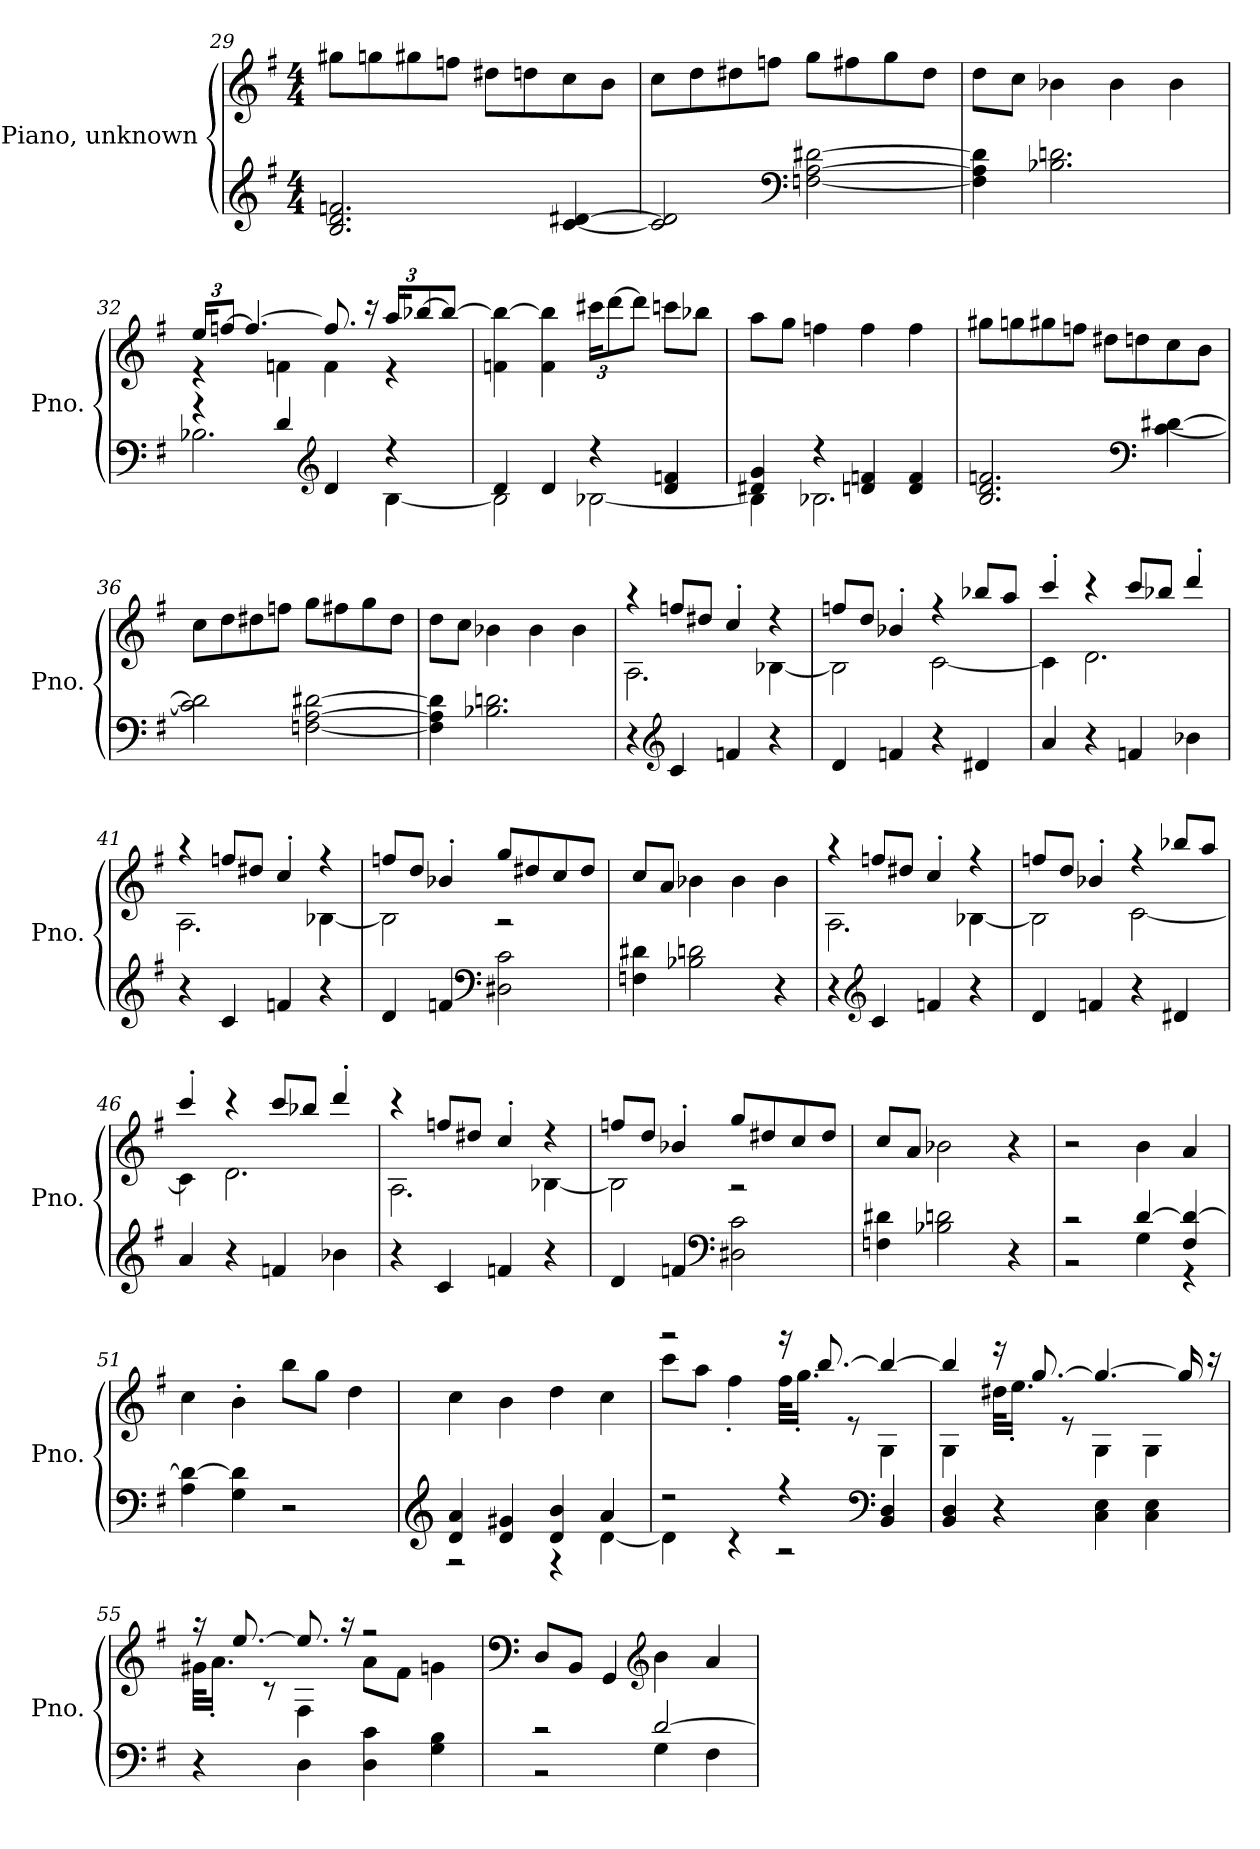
**kern	**kern
*part1	*part1
*staff2	*staff1
*I"Piano, unknown	*
*I'Pno.	*
!!LO:LB:g=z
*clefG2	*clefG2
*k[f#]	*k[f#]
*M4/4	*M4/4
=29	=29
2.B/ 2.d/ 2.fn/	8gg#X\L
.	8ggn\
.	8gg#X\
.	8ffn\J
.	8dd#X\L
.	8ddn\
[4c/ [4d#X/	8cc\
.	8b\J
=30	=30
2c/] 2d#/]	8cc\L
.	8dd\
.	8dd#X\
.	8ffn\J
*clefF4	*
[2Fn\ [2A\ [2d#X\	8gg\L
.	8ff#X\
.	8gg\
.	8dd#\J
=31	=31
4F\] 4A\] 4d#\]	8dd\L
.	8cc\J
2.B-X\ 2.dn\	4b-X\
.	4b-\
.	4b-\
!!LO:PB:g=z
=32	=32
*^	*
*	*	*Xbrackettup
*	*	*^
4r	2.B-X\	24ee/KL	4r
.	.	[12ffn/J	.
.	.	4.ff/_	.
4d/	.	.	4fn\
*clefG2	*	*	*
4d/	.	8.ff/]	4f\
.	.	16r	.
4r	[4B-\	24aa/KL	4r
.	.	[12bb-X/	.
.	.	8bb-/J_	.
*	*	*v	*v
=33	=33	=33
4d/	2B-\]	4fn\ 4bb-\_
4d/	.	4f\ 4bb-\]
4r	[2B-X\	24ccc#X\KL
.	.	[12ddd\
.	.	8ddd\J]
4d/ 4fn/	.	8cccn\L
.	.	8bb-X\J
=34	=34	=34
4d#X/ 4g/	4B-\]	8aa\L
.	.	8gg\J
4r	2.B-X\	4ffn\
4dn/ 4fn/	.	4ff\
4d/ 4f/	.	4ff\
*v	*v	*
!!LO:LB:g=z
=35	=35
2.B/ 2.d/ 2.fn/	8gg#X\L
.	8ggn\
.	8gg#X\
.	8ffn\J
.	8dd#X\L
.	8ddn\
*clefF4	*
[4c\ [4d#X\	8cc\
.	8b\J
=36	=36
2c\] 2d#\]	8cc\L
.	8dd\
.	8dd#X\
.	8ffn\J
[2Fn\ [2A\ [2d#X\	8gg\L
.	8ff#X\
.	8gg\
.	8dd#\J
=37	=37
4F\] 4A\] 4d#\]	8dd\L
.	8cc\J
2.B-X\ 2.dn\	4b-X\
.	4b-\
.	4b-\
=38	=38
*	*^
4r	4r	2.A\
*clefG2	*	*
4c/	8ffn/L	.
.	8dd#X/J	.
4fn/	4cc'/	.
4r	4r	[4B-X\
!!LO:LB:g=z	!!
=39	=39	=39
4d/	8ffn/L	2B-\]
.	8dd/J	.
4fn/	4b-X'/	.
4r	4r	[2c\
4d#X/	8bb-X/L	.
.	8aa/J	.
=40	=40	=40
4a/	4ccc'/	4c\]
4r	4r	2.d\
4fn/	8ccc/L	.
.	8bb-X/J	.
4b-X\	4ddd'/	.
=41	=41	=41
4r	4r	2.A\
4c/	8ffn/L	.
.	8dd#X/J	.
4fn/	4cc'/	.
4r	4r	[4B-X\
=42	=42	=42
4d/	8ffn/L	2B-\]
.	8dd/J	.
4fn/	4b-X'/	.
*clefF4	*	*
2D#X\ 2c\	8gg/L	2r
.	8dd#X/	.
.	8cc/	.
.	8dd#/J	.
*	*v	*v
=43	=43
4Fn\ 4d#X\	8cc/L
.	8a/J
2B-X\ 2dn\	4b-X\
.	4b-\
4r	4b-\
!!LO:LB:g=z
=44	=44
*	*^
4r	4r	2.A\
*clefG2	*	*
4c/	8ffn/L	.
.	8dd#X/J	.
4fn/	4cc'/	.
4r	4r	[4B-X\
=45	=45	=45
4d/	8ffn/L	2B-\]
.	8dd/J	.
4fn/	4b-X'/	.
4r	4r	[2c\
4d#X/	8bb-X/L	.
.	8aa/J	.
=46	=46	=46
4a/	4ccc'/	4c\]
4r	4r	2.d\
4fn/	8ccc/L	.
.	8bb-X/J	.
4b-X\	4ddd'/	.
=47	=47	=47
4r	4r	2.A\
4c/	8ffn/L	.
.	8dd#X/J	.
4fn/	4cc'/	.
4r	4r	[4B-X\
!!LO:LB:g=z	!!
=48	=48	=48
4d/	8ffn/L	2B-\]
.	8dd/J	.
4fn/	4b-X'/	.
*clefF4	*	*
2D#X\ 2c\	8gg/L	2r
.	8dd#X/	.
.	8cc/	.
.	8dd#/J	.
*	*v	*v
=49	=49
4Fn\ 4d#X\	8cc/L
.	8a/J
2B-X\ 2dn\	2b-X\
4r	4r
=50	=50
*^	*
2r	2r	2r
[4d/	4G\	4b\
4F#/ 4d/_	4r	4a/
*v	*v	*
=51	=51
4A\ 4d\_	4cc\
4G\ 4d\]	4b'\
2r	8bb\L
.	8gg\J
.	4dd\
=52	=52
*clefG2	*
*^	*
4d/ 4a/	2r	4cc\
4d/ 4g#X/	.	4b\
4d/ 4b/	4r	4dd\
4a/	[4d\	4cc\
!!LO:LB:g=z
=53	=53	=53
*	*	*^
2r	4d\]	2r	8ccc\L
.	.	.	8aa\J
.	4r	.	4ff#'\
4r	2r	16r	32ff#\KLL
.	.	.	16.gg'\JJ
.	.	[8.bb/	.
.	.	.	8r
*clefF4	*	*	*
4BB/ 4D/	.	4bb/_	4G\
*v	*v	*	*
=54	=54	=54
4BB/ 4D/	4bb/]	4G\
4r	16r	32dd#X\KLL
.	.	16.ee'\JJ
.	[8.gg/	.
.	.	8r
4C\ 4E\	4.gg/_	4G\
4C\ 4E\	.	4G\
.	16gg/]	.
.	16r	.
=55	=55	=55
4r	16r	32g#X\KLL
.	.	16.a'\JJ
.	[8.ee/	.
.	.	8r
4D\	8.ee/]	4F#\
.	16r	.
4D\ 4c\	2r	8a\L
.	.	8f#\J
4G\ 4B\	.	4gn\
*	*v	*v
=56	=56
*	*clefF4
*^	*
2r	2r	8D/L
.	.	8BB/J
.	.	4GG/
*	*	*clefG2
[2d/	4G\	4b\
.	4F#\	4a/
*v	*v	*
=	=
*-	*-
